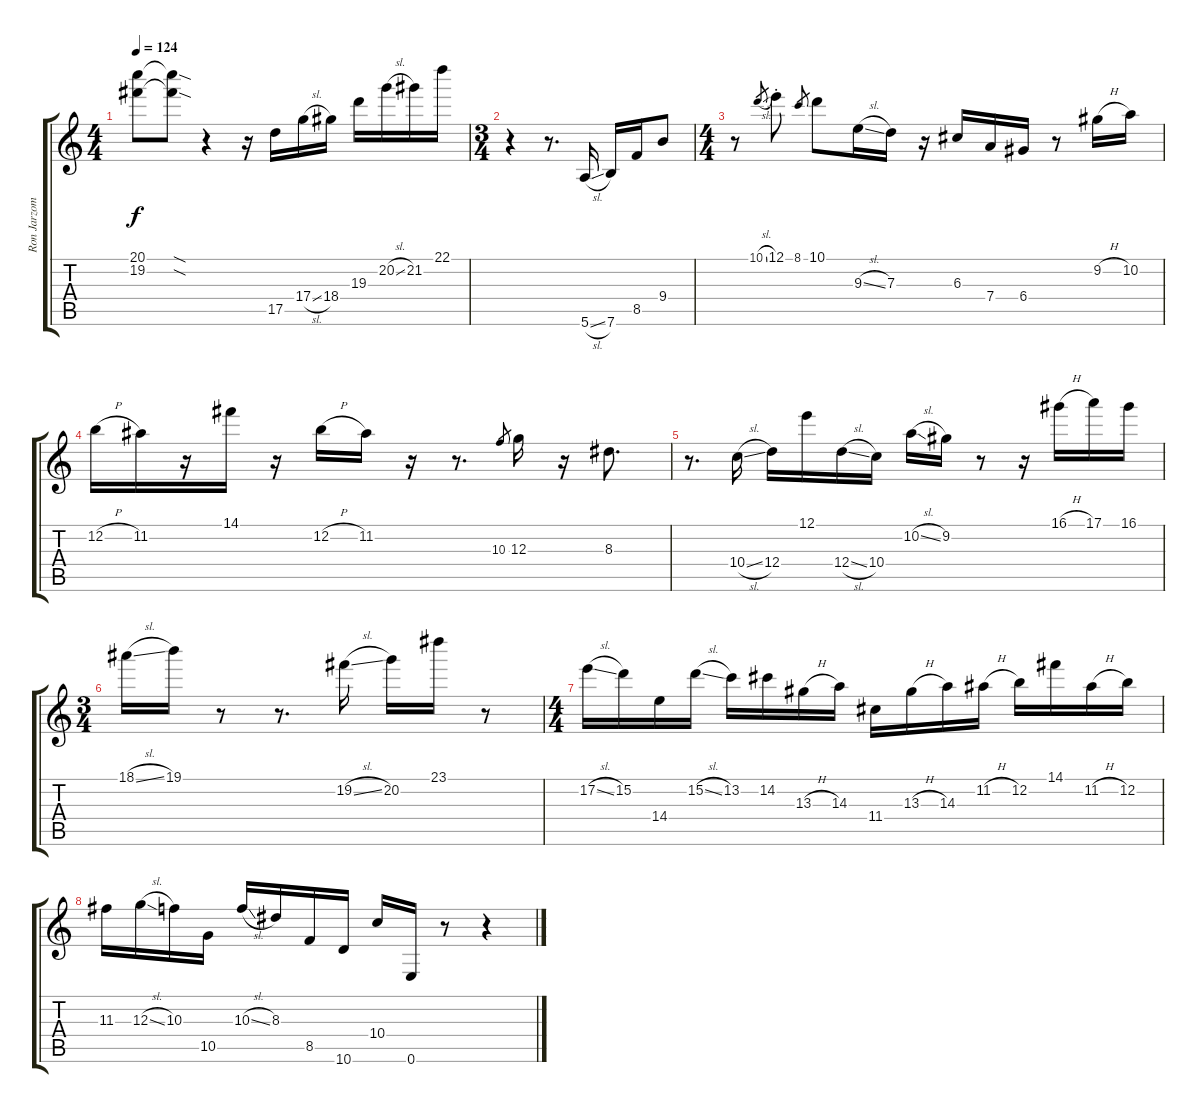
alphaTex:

\track ("Ron Jarzombek (Lead)" "Ron Jarzom") {instrument overdrivenguitar}
\staff {score tabs}
\tuning (E4 B3 G3 D3 A2 E2) {hide}
\ts (4 4)
\tempo 124
\clef g2
\ks c
(20.1 19.2).8{dy f} (20.1{sod t} 19.2{sod t}).8 r.4 r.16 17.5.16 17.4{sl}.16 18.4.16 19.3.16 20.2{sl}.16 21.2.16 22.1.16 |
\ts (3 4)
r.4 r.8{d} 5.6{sl}.16 7.6.16 8.5.16 9.4.8 |
\ts (4 4)
r.8 10.1{sl}.8{gr} 12.1{st}.8 8.1.8{gr} 10.1.8 9.3{sl}.16 7.3.16 r.16 6.3.16 7.4.16 6.4.16 r.8 9.2{h}.16 10.2.16 |
12.2{h}.16 11.2.16 r.16 14.1.16 r.16 12.2{h}.16 11.2.16 r.16 r.8{d} 10.3.8{gr} 12.3.16 r.16 8.3.8{d} |
r.8{d} 10.4{sl}.16 12.4.16 12.1.16 12.4{sl}.16 10.4.16 10.2{sl}.16 9.2.16 r.8 r.16 16.1{h}.16 17.1.16 16.1.16 |
\ts (3 4)
18.1{sl}.16 19.1.16 r.8 r.8{d} 19.2{sl}.16 20.2.16 23.1.16 r.8 |
\ts (4 4)
17.2{sl}.16 15.2.16 14.4.16 15.2{sl}.16 13.2.16 14.2.16 13.3{h}.16 14.3.16 11.4.16 13.3{h}.16 14.3.16 11.2{h}.16 12.2.16 14.1.16 11.2{h}.16 12.2.16 |
11.3.16 12.3{sl}.16 10.3.16 10.5.16 10.3{sl}.16 8.3.16 8.5.16 10.6.16 10.4.16 0.6.16 r.8 r.4
